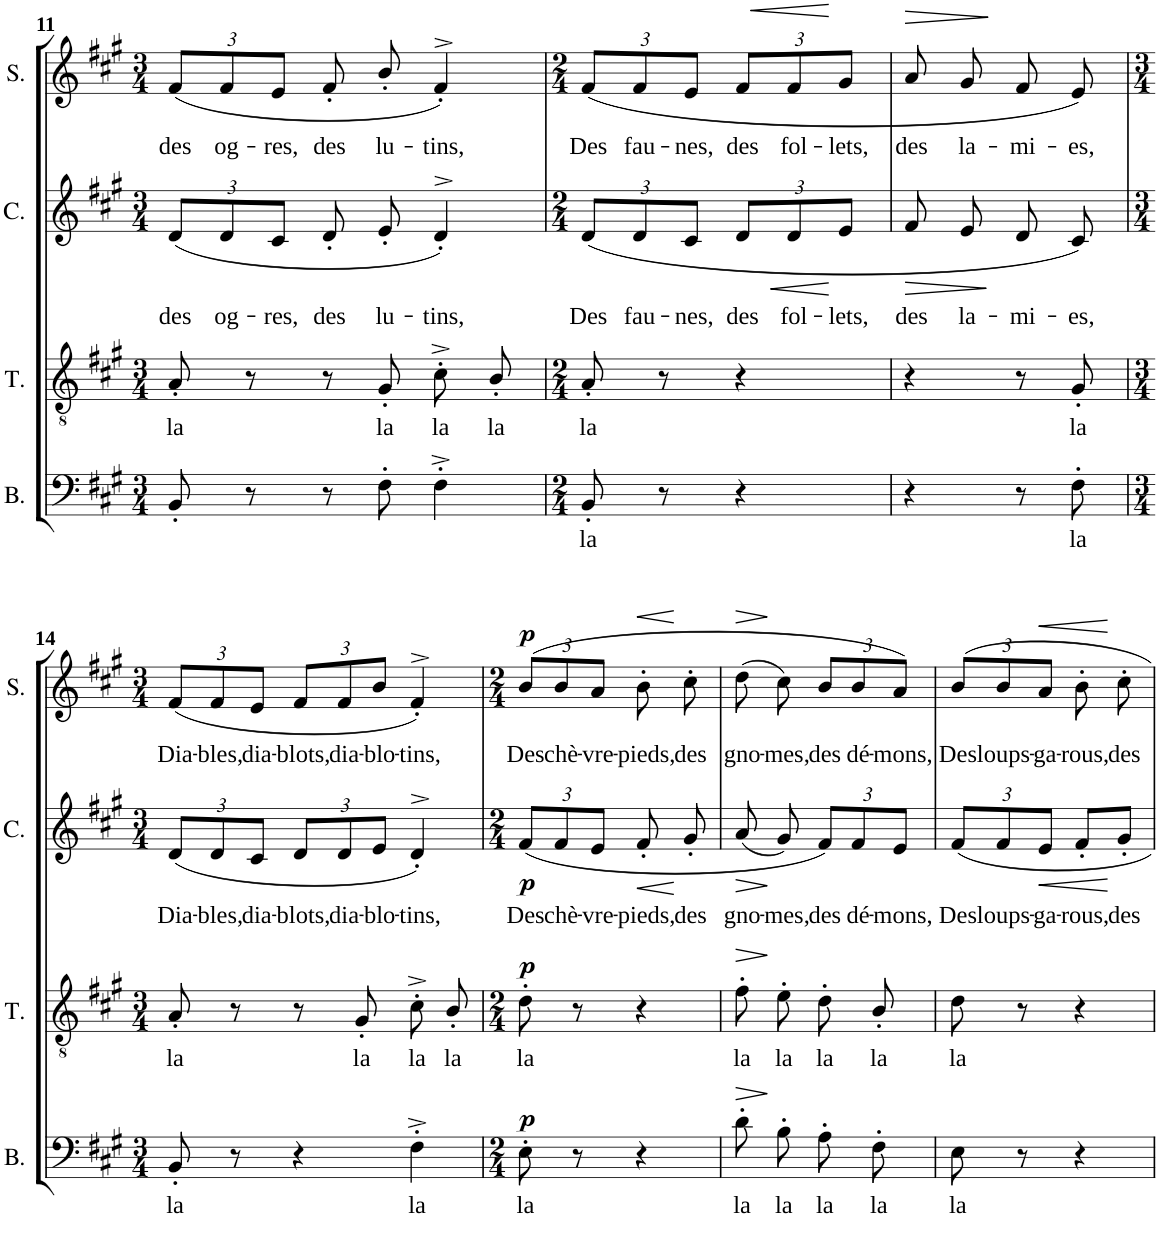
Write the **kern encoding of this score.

**kern	**text	**dynam	**kern	**text	**dynam	**kern	**text	**dynam	**kern	**text	**dynam
*part4	*part4	*part4	*part3	*part3	*part3	*part2	*part2	*part2	*part1	*part1	*part1
*staff4	*staff4	*staff4	*staff3	*staff3	*staff3	*staff2	*staff2	*staff2	*staff1	*staff1	*staff1
*I"Basses	*	*	*I"Tenors	*	*	*I"Contraltos	*	*	*I"Sopranos	*	*
*I'B.	*	*	*I'T.	*	*	*I'C.	*	*	*I'S.	*	*
!!LO:PB:g=z
*clefF4	*	*	*clefGv2	*	*	*clefG2	*	*	*clefG2	*	*
*	*	*	*Trd7c12	*	*	*	*	*	*	*	*
*k[f#c#g#]	*	*	*k[f#c#g#]	*	*	*k[f#c#g#]	*	*	*k[f#c#g#]	*	*
*A:	*	*	*A:	*	*	*A:	*	*	*A:	*	*
*M3/4	*	*	*M3/4	*	*	*M3/4	*	*	*M3/4	*	*
=11	=11	=11	=11	=11	=11	=11	=11	=11	=11	=11	=11
!	!	!	!	!LO:LY:b	!	!	!	!	!	!	!
*	*	*	*	*	*	*Xbrackettup	*	*	*	*	*
!	!	!	!	!	!	!	!LO:LY:b	!	!	!	!
*	*	*	*	*	*	*	*	*	*Xbrackettup	*	*
!	!	!	!	!	!	!	!	!	!	!LO:LY:b	!
8BB'/	.	.	8A'/	la	.	(12d/L	des	.	(12f#/L	des	.
!	!	!	!	!	!	!	!LO:LY:b	!	!	!LO:LY:b	!
.	.	.	.	.	.	12d/	og-	.	12f#/	og-	.
8r	.	.	8r	.	.	.	.	.	.	.	.
!	!	!	!	!	!	!	!LO:LY:b	!	!	!LO:LY:b	!
.	.	.	.	.	.	12c#/J	-res,	.	12e/J	-res,	.
!	!	!	!	!	!	!	!LO:LY:b	!	!	!LO:LY:b	!
8r	.	.	8r	.	.	8d'/	des	.	8f#'/	des	.
!	!	!	!	!LO:LY:b	!	!	!LO:LY:b	!	!	!LO:LY:b	!
8F#'\	.	.	8G#'/	la	.	8e'/	lu-	.	8b'/	lu-	.
!	!	!	!	!LO:LY:b	!	!	!LO:LY:b	!	!	!LO:LY:b	!
4F#'^\	.	.	8c#'^\L	la	.	4d'^>/)	-tins,	.	4f#'^>/)	-tins,	.
!	!	!	!	!LO:LY:b	!	!	!	!	!	!	!
.	.	.	8B'\J	la	.	.	.	.	.	.	.
=12	=12	=12	=12	=12	=12	=12	=12	=12	=12	=12	=12
*M2/4	*	*	*M2/4	*	*	*M2/4	*	*	*M2/4	*	*
!	!LO:LY:b	!	!	!LO:LY:b	!	!	!LO:LY:b	!	!	!LO:LY:b	!
8BB'/	la	.	8A'/	la	.	(12d/L	Des	.	(12f#/L	Des	.
!	!	!	!	!	!	!	!LO:LY:b	!	!	!LO:LY:b	!
.	.	.	.	.	.	12d/	fau-	.	12f#/	fau-	.
8r	.	.	8r	.	.	.	.	.	.	.	.
!	!	!	!	!	!	!	!LO:LY:b	!	!	!LO:LY:b	!
.	.	.	.	.	.	12c#/J	-nes,	.	12e/J	-nes,	.
!	!	!	!	!	!	!	!LO:LY:b	!	!	!LO:LY:b	!LO:HP:b
4r	.	.	4r	.	.	12d/L	des	.	12f#/L	des	<
!	!	!	!	!	!	!	!LO:LY:b	!LO:HP:b	!	!LO:LY:b	!
.	.	.	.	.	.	12d/	fol-	<	12f#/	fol-	.
!	!	!	!	!	!	!	!LO:LY:b	!	!	!LO:LY:b	!
.	.	.	.	.	.	12e/J	-lets,	[	12g#/J	-lets,	[
=13	=13	=13	=13	=13	=13	=13	=13	=13	=13	=13	=13
!	!	!	!	!	!	!	!LO:LY:b	!LO:HP:b	!	!LO:LY:b	!LO:HP:b
4r	.	.	4r	.	.	8f#/	des	>	8a/	des	>
!	!	!	!	!	!	!	!LO:LY:b	!	!	!LO:LY:b	!
.	.	.	.	.	.	8e/	la-	.	8g#/	la-	.
!	!	!	!	!	!	!	!LO:LY:b	!	!	!LO:LY:b	!
8r	.	.	8r	.	.	8d/	-mi-	]	8f#/	-mi-	]
!	!LO:LY:b	!	!	!LO:LY:b	!	!	!LO:LY:b	!	!	!LO:LY:b	!
8F#'\	la	.	8G#'/	la	.	8c#/)	-es,	.	8e/)	-es,	.
!!LO:LB:g=z
=14	=14	=14	=14	=14	=14	=14	=14	=14	=14	=14	=14
*M3/4	*	*	*M3/4	*	*	*M3/4	*	*	*M3/4	*	*
!	!LO:LY:b	!	!	!LO:LY:b	!	!	!LO:LY:b	!	!	!LO:LY:b	!
8BB'/	la	.	8A'</	la	.	(12d/L	Dia-	.	(12f#/L	Dia-	.
!	!	!	!	!	!	!	!LO:LY:b	!	!	!LO:LY:b	!
.	.	.	.	.	.	12d/	-bles,	.	12f#/	-bles,	.
8r	.	.	8r	.	.	.	.	.	.	.	.
!	!	!	!	!	!	!	!LO:LY:b	!	!	!LO:LY:b	!
.	.	.	.	.	.	12c#/J	dia-	.	12e/J	dia-	.
!	!	!	!	!	!	!	!LO:LY:b	!	!	!LO:LY:b	!
4r	.	.	8r	.	.	12d/L	-blots,	.	12f#/L	-blots,	.
!	!	!	!	!	!	!	!LO:LY:b	!	!	!LO:LY:b	!
.	.	.	.	.	.	12d/	dia-	.	12f#/	dia-	.
!	!	!	!	!LO:LY:b	!	!	!	!	!	!	!
.	.	.	8G#'</	la	.	.	.	.	.	.	.
!	!	!	!	!	!	!	!LO:LY:b	!	!	!LO:LY:b	!
.	.	.	.	.	.	12e/J	-blo-	.	12b/J	-blo-	.
!	!LO:LY:b	!	!	!LO:LY:b	!	!	!LO:LY:b	!	!	!LO:LY:b	!
4F#'^\	la	.	8c#'>^>\L	la	.	4d'^>/)	-tins,	.	4f#'^>/)	-tins,	.
!	!	!	!	!LO:LY:b	!	!	!	!	!	!	!
.	.	.	8B'<\J	la	.	.	.	.	.	.	.
=15	=15	=15	=15	=15	=15	=15	=15	=15	=15	=15	=15
*M2/4	*	*	*M2/4	*	*	*M2/4	*	*	*M2/4	*	*
!	!LO:LY:b	!LO:DY:a	!	!LO:LY:b	!LO:DY:a	!	!LO:LY:b	!LO:DY:b	!	!LO:LY:b	!LO:DY:a
8E'\	la	p	8d'\	la	p	(12f#/L	Des	p	(12b/L	Des	p
!	!	!	!	!	!	!	!LO:LY:b	!	!	!LO:LY:b	!
.	.	.	.	.	.	12f#/	chè-	.	12b/	chè-	.
8r	.	.	8r	.	.	.	.	.	.	.	.
!	!	!	!	!	!	!	!LO:LY:b	!	!	!LO:LY:b	!
.	.	.	.	.	.	12e/J	-vre-	.	12a/J	-vre-	.
!	!	!	!	!	!	!	!LO:LY:b	!LO:HP:b	!	!LO:LY:b	!LO:HP:b
4r	.	.	4r	.	.	8f#'/	-pieds,	<	8b'\	-pieds,	<
!	!	!	!	!	!	!	!LO:LY:b	!	!	!LO:LY:b	!
.	.	.	.	.	.	8g#'/	des	[	8cc#'\	des	[
=16	=16	=16	=16	=16	=16	=16	=16	=16	=16	=16	=16
!	!LO:LY:b	!LO:HP:b	!	!LO:LY:b	!LO:HP:b	!	!LO:LY:b	!LO:HP:b	!	!LO:LY:b	!LO:HP:b
8d'\L	la	>	8f#'\L	la	>	(8a/	gno-	>	(8dd\	gno-	>
!	!LO:LY:b	!	!	!LO:LY:b	!	!	!LO:LY:b	!	!	!LO:LY:b	!
8B'\J	la	]	8e'\J	la	]	8g#/)	-mes,	]	8cc#\)	-mes,	]
!	!LO:LY:b	!	!	!LO:LY:b	!	!	!LO:LY:b	!	!	!LO:LY:b	!
8A'\L	la	.	8d'\L	la	.	12f#/L)	des	.	12b/L	des	.
!	!	!	!	!	!	!	!LO:LY:b	!	!	!LO:LY:b	!
.	.	.	.	.	.	12f#/	dé-	.	12b/	dé-	.
!	!LO:LY:b	!	!	!LO:LY:b	!	!	!	!	!	!	!
8F#'\J	la	.	8B'\J	la	.	.	.	.	.	.	.
!	!	!	!	!	!	!	!LO:LY:b	!	!	!LO:LY:b	!
.	.	.	.	.	.	12e/J	-mons,	.	12a/J)	-mons,	.
=17	=17	=17	=17	=17	=17	=17	=17	=17	=17	=17	=17
!	!LO:LY:b	!	!	!LO:LY:b	!	!	!LO:LY:b	!	!	!LO:LY:b	!
8E\	la	.	8d\	la	.	12f#/L	Des	.	12b/L	Des	.
!	!	!	!	!	!	!	!LO:LY:b	!	!	!LO:LY:b	!
.	.	.	.	.	.	12f#/	loups-	.	12b/	loups-	.
8r	.	.	8r	.	.	.	.	.	.	.	.
!	!	!	!	!	!	!	!LO:LY:b	!LO:HP:b	!	!LO:LY:b	!LO:HP:b
.	.	.	.	.	.	12e/J	-ga-	<	12a/J	-ga-	<
!	!	!	!	!	!	!	!LO:LY:b	!	!	!LO:LY:b	!
4r	.	.	4r	.	.	8f#'/L	-rous,	.	8b'\	-rous,	.
!	!	!	!	!	!	!	!LO:LY:b	!	!	!LO:LY:b	!
.	.	.	.	.	.	8g#'/J	des	[	8cc#'\	des	[
=	=	=	=	=	=	=	=	=	=	=	=
*-	*-	*-	*-	*-	*-	*-	*-	*-	*-	*-	*-
